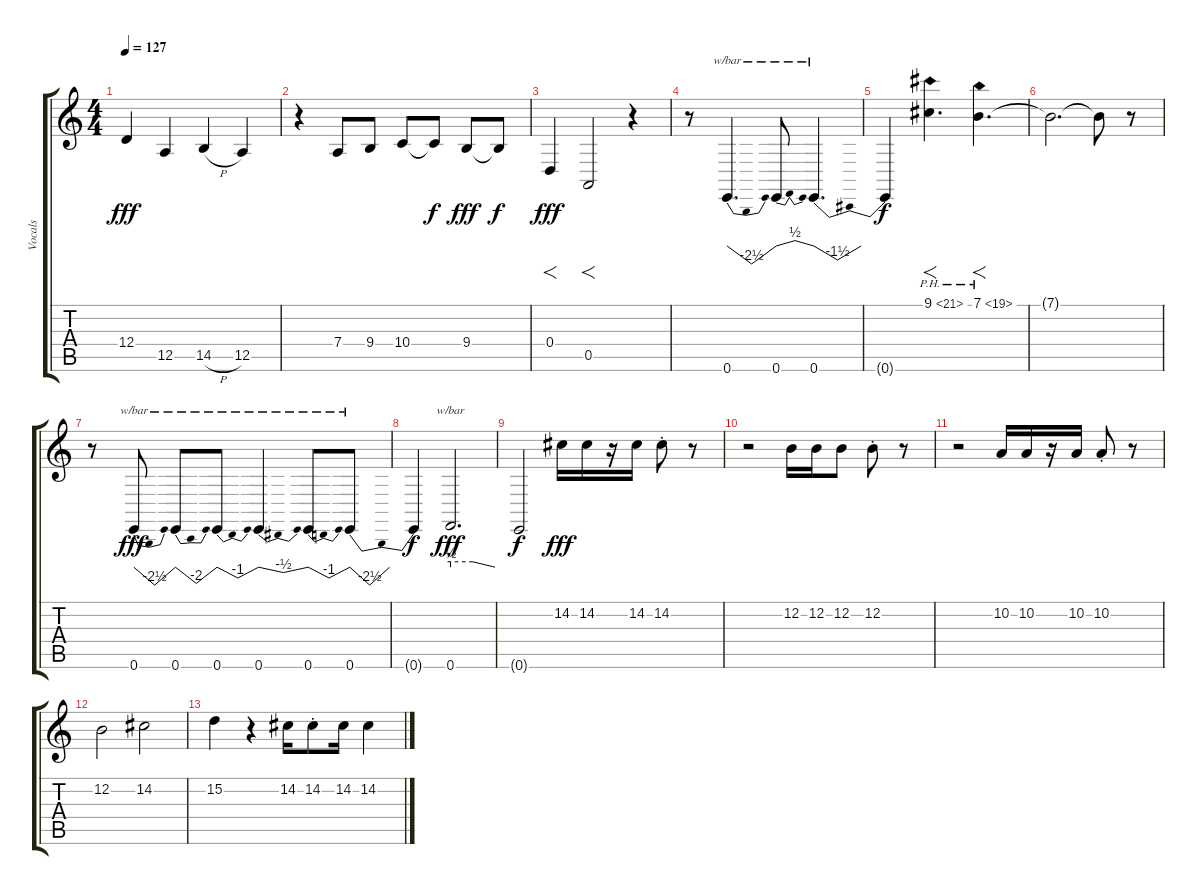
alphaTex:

\track ("Vocals" "Vocals") {instrument altosax}
\staff {score tabs}
\tuning (E4 B3 G3 D3 A2 E2) {hide}
\ts (4 4)
\tempo 127
\clef g2
\ks c
12.4.4{dy fff} 12.5.4 14.5{h}.4 12.5.4 |
r.4 7.4.8 9.4.8 10.4.8 10.4{t}.8{dy f} 9.4.8{dy fff} 9.4{t}.8{dy f} |
0.4.4{f dy fff volume 16 balance 12 instrument distortionguitar} 0.5.2{f} r.4 |
r.8 0.6.4{d tbe (dip default 0 0 30 -10 60 0)} 0.6.8{tbe (dip default 0 0 30 2 60 0)} 0.6.4{d tbe (dip default 0 0 30 -6 60 0)} |
0.6{t}.4{dy f} 9.1{ph 12}.4{f d} 7.1{ph 12}.4{f d} |
7.1{t}.2{d} 7.1{t}.8 r.8 |
r.8 0.6.8{tbe (dip default 0 0 30 -10 60 0) dy fff} 0.6.8{tbe (dip default 0 0 30 -8 60 0)} 0.6.8{tbe (dip default 0 0 30 -4 60 0)} 0.6.4{tbe (dip default 0 0 30 -2 60 0)} 0.6.8{tbe (dip default 0 0 30 -4 60 0)} 0.6.8{tbe (dip default 0 0 30 -10 60 0)} |
0.6{t}.4{dy f} 0.6.2{d tbe (custom default 0 2 30 2 60 0) dy fff} |
0.6{t}.2{dy f} 14.2.16{dy fff volume 12} 14.2.16 r.16 14.2.16 14.2{st}.8 r.8 |
r.2 12.2.16 12.2.16 12.2.8 12.2{st}.8 r.8 |
r.2 10.2.16 10.2.16 r.16 10.2.16 10.2{st}.8 r.8 |
12.2.2 14.2.2 |
15.2.4 r.4 14.2.16 14.2{st}.8 14.2.16 14.2.4
